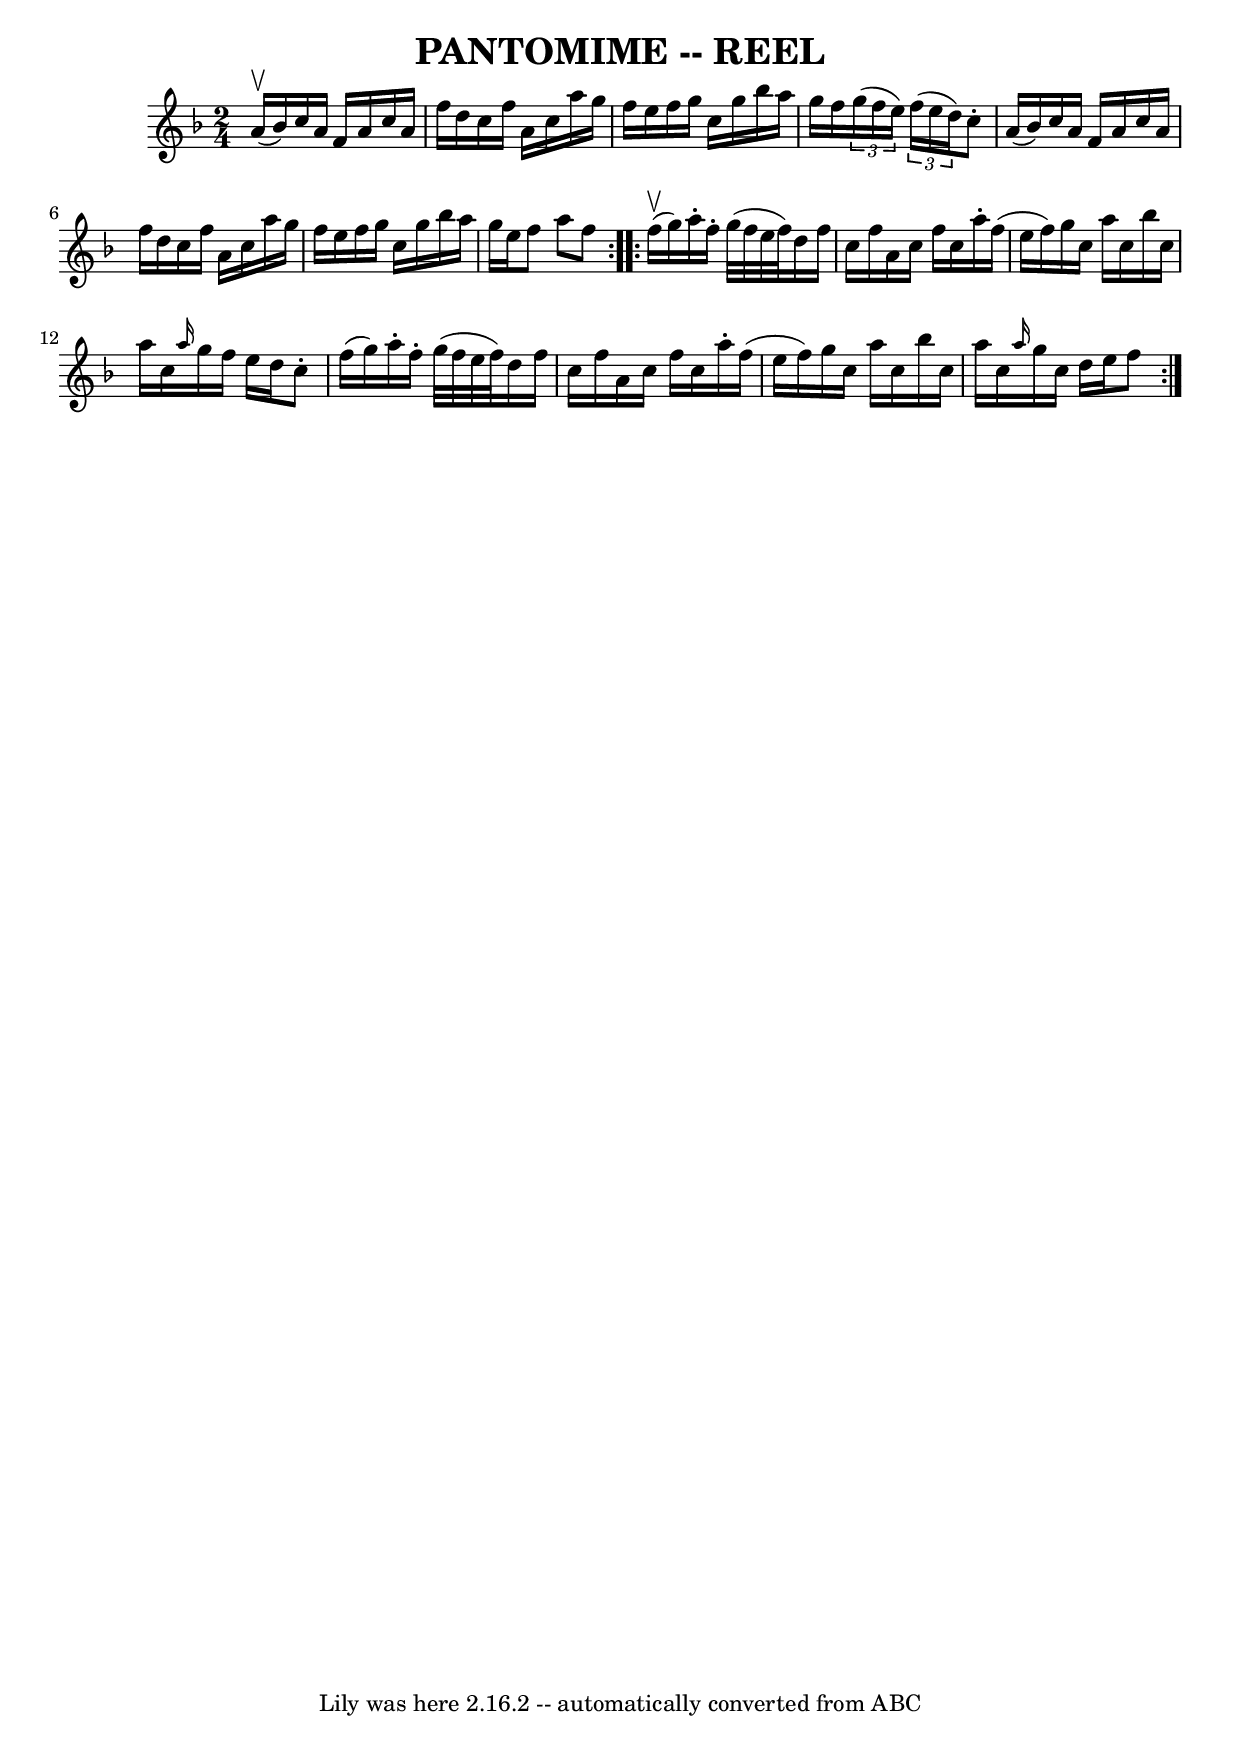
\version "2.16.2"
\include "Mammoth.ily"
\header {
  %% book = "Ryan's Mammoth Collection of Fiddle Tunes"
 crossRefNumber = "1"
 footnotes = ""
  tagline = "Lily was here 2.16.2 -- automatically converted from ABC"
  title = "PANTOMIME -- REEL"

}
voicedefault =  {



  \repeat volta 2 {

    \time 2/4 
    \key f \major a'16 (^\upbow bf'16)    |
 c''16 a'16 f'16 a'16 c''16 a'16 f''16 d''16     |
 c''16 f''16 a'16 c''16 a''16 g''16 f''16 e''16     |
 f''16 g''16 c''16 g''16 bf''16 a''16 g''16 f''16     |
    
    \times 2/3 { g''16 (f''16 e''16) 
	       }   \times 2/3 { f''16 (e''16  
				d''16)  			      } c''8-. a'16 (bf'16)    |
 c''16 a'16 f'16 a'16 c''16 a'16 f''16 d''16     |
 c''16 f''16 a'16 c''16 a''16 g''16 f''16 e''16     |
 f''16 g''16 c''16 g''16 bf''16 a''16 g''16 e''16     |
 f''8    
 a''8 f''8    
  }     
  \repeat volta 2 { f''16 (^\upbow g''16)     |
 a''16-. f''16-. g''32 (f''32 e''32 f''32) d''16 f''16 c''16 f''16     |
 a'16 c''16 f''16 c''16 a''16-. f''16 (e''16 f''16)    |
 g''16 c''16 a''16 c''16 bf''16 c''16 a''16 c''16     |
    \grace { a''16  
	   } g''16 f''16 e''16 d''16 c''8-. f''16 (g''16)    |
    
 a''16-. f''16-. g''32 (f''32 e''32 f''32) d''16 f''16 c''16 f''16     |
 a'16 c''16 f''16 c''16 a''16-. f''16 (e''16 f''16)    |
 g''16 c''16 a''16 c''16 bf''16 c''16 a''16 c''16     |
    \grace { a''16  
	   } g''16    
 c''16 d''16 e''16 f''8    
  }   

}

\score{
  <<

    \context Staff="default"
    {
      \voicedefault 
      
    }

  >>
  \layout {
    
  }
  \midi {
  }

}
